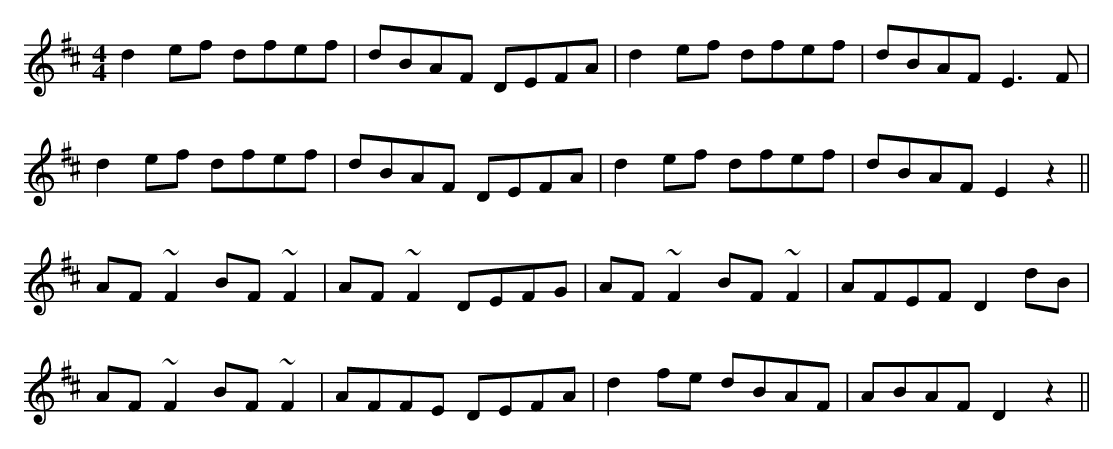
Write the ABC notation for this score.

X:1
M:4/4
K:D
d2ef dfef|dBAF DEFA|d2ef dfef|dBAF E3F|
d2ef dfef|dBAF DEFA|d2ef dfef|dBAF E2z2||
AF~F2 BF~F2|AF~F2 DEFG|AF~F2 BF~F2|AFEF D2dB|
AF~F2 BF~F2|AFFE DEFA|d2fe dBAF|ABAF D2z2||
